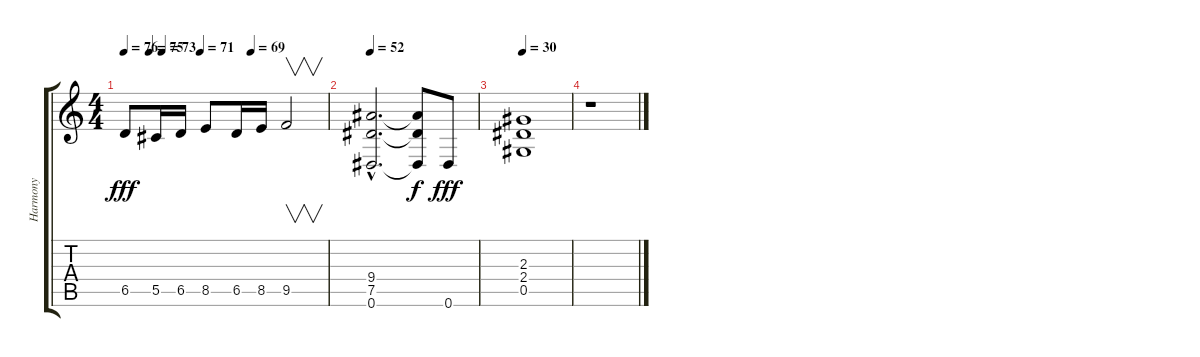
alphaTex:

\track ("Harmony" "Harmony") {instrument overdrivenguitar}
\staff {score tabs}
\tuning (Eb4 Bb3 Gb3 Db3 Ab2 Eb2) {hide}
\ts (4 4)
\tempo 76
\tempo (75 0.125)
\tempo (73 0.1875)
\tempo (71 0.375)
\tempo (69 0.625)
\clef g2
\ks c
6.5.8{dy fff} 5.5.16 6.5.16 8.5.8 6.5.16 8.5.16 9.5.2{v} |
\tempo 52
(9.4{hac} 7.5{hac} 0.6{hac}).2{d} (9.4{t} 7.5{t} 0.6{t}).8{dy f} 0.6.8{dy fff} |
\tempo 30
(2.3 2.4 0.5).1 |
r.1
